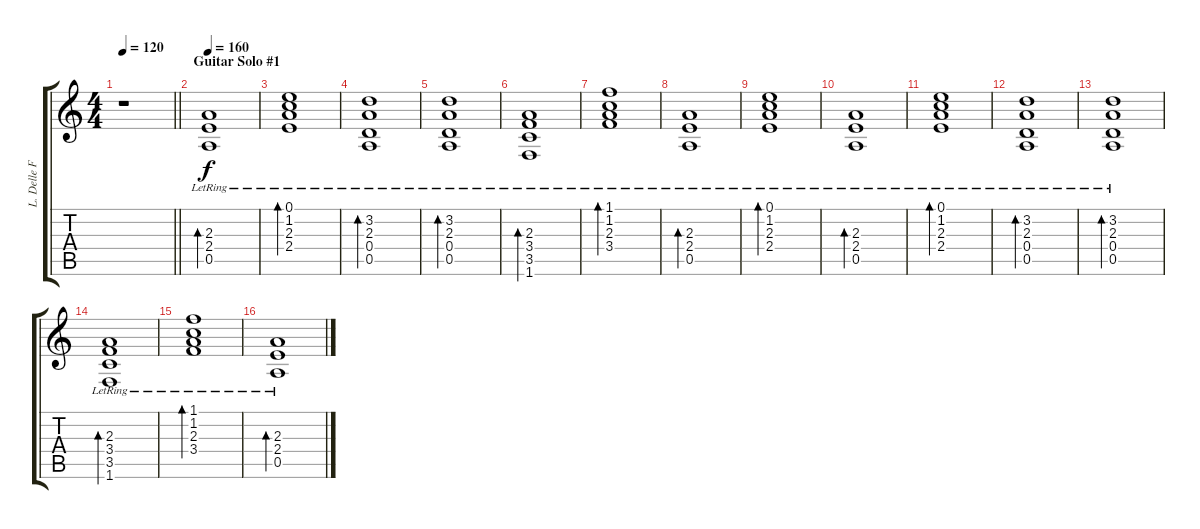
\track ("L. Delle Fave (Clean Guitar L)" "L. Delle F") {instrument electricguitarclean}
\staff {score tabs}
\tuning (E4 B3 G3 D3 A2 E2) {hide}
\ts (4 4)
\tempo 120
\clef g2
\barLineRight lightlight
\ks c
r.1{dy f} |
\section ("" "Guitar Solo #1")
\tempo 160
(2.3{lr} 2.4{lr} 0.5{lr}).1{bd 240} |
(0.1{lr} 1.2{lr} 2.3{lr} 2.4{lr}).1{bd 240} |
(3.2{lr} 2.3{lr} 0.4{lr} 0.5{lr}).1{bd 240} |
(3.2{lr} 2.3{lr} 0.4{lr} 0.5{lr}).1{bd 240} |
(2.3{lr} 3.4{lr} 3.5{lr} 1.6{lr}).1{bd 240} |
(1.1{lr} 1.2{lr} 2.3{lr} 3.4{lr}).1{bd 240} |
(2.3{lr} 2.4{lr} 0.5{lr}).1{bd 240} |
(0.1{lr} 1.2{lr} 2.3{lr} 2.4{lr}).1{bd 240} |
(2.3{lr} 2.4{lr} 0.5{lr}).1{bd 240} |
(0.1{lr} 1.2{lr} 2.3{lr} 2.4{lr}).1{bd 240} |
(3.2{lr} 2.3{lr} 0.4{lr} 0.5{lr}).1{bd 240} |
(3.2{lr} 2.3{lr} 0.4{lr} 0.5{lr}).1{bd 240} |
(2.3{lr} 3.4{lr} 3.5{lr} 1.6{lr}).1{bd 240} |
(1.1{lr} 1.2{lr} 2.3{lr} 3.4{lr}).1{bd 240} |
(2.3{lr} 2.4{lr} 0.5{lr}).1{bd 240}
